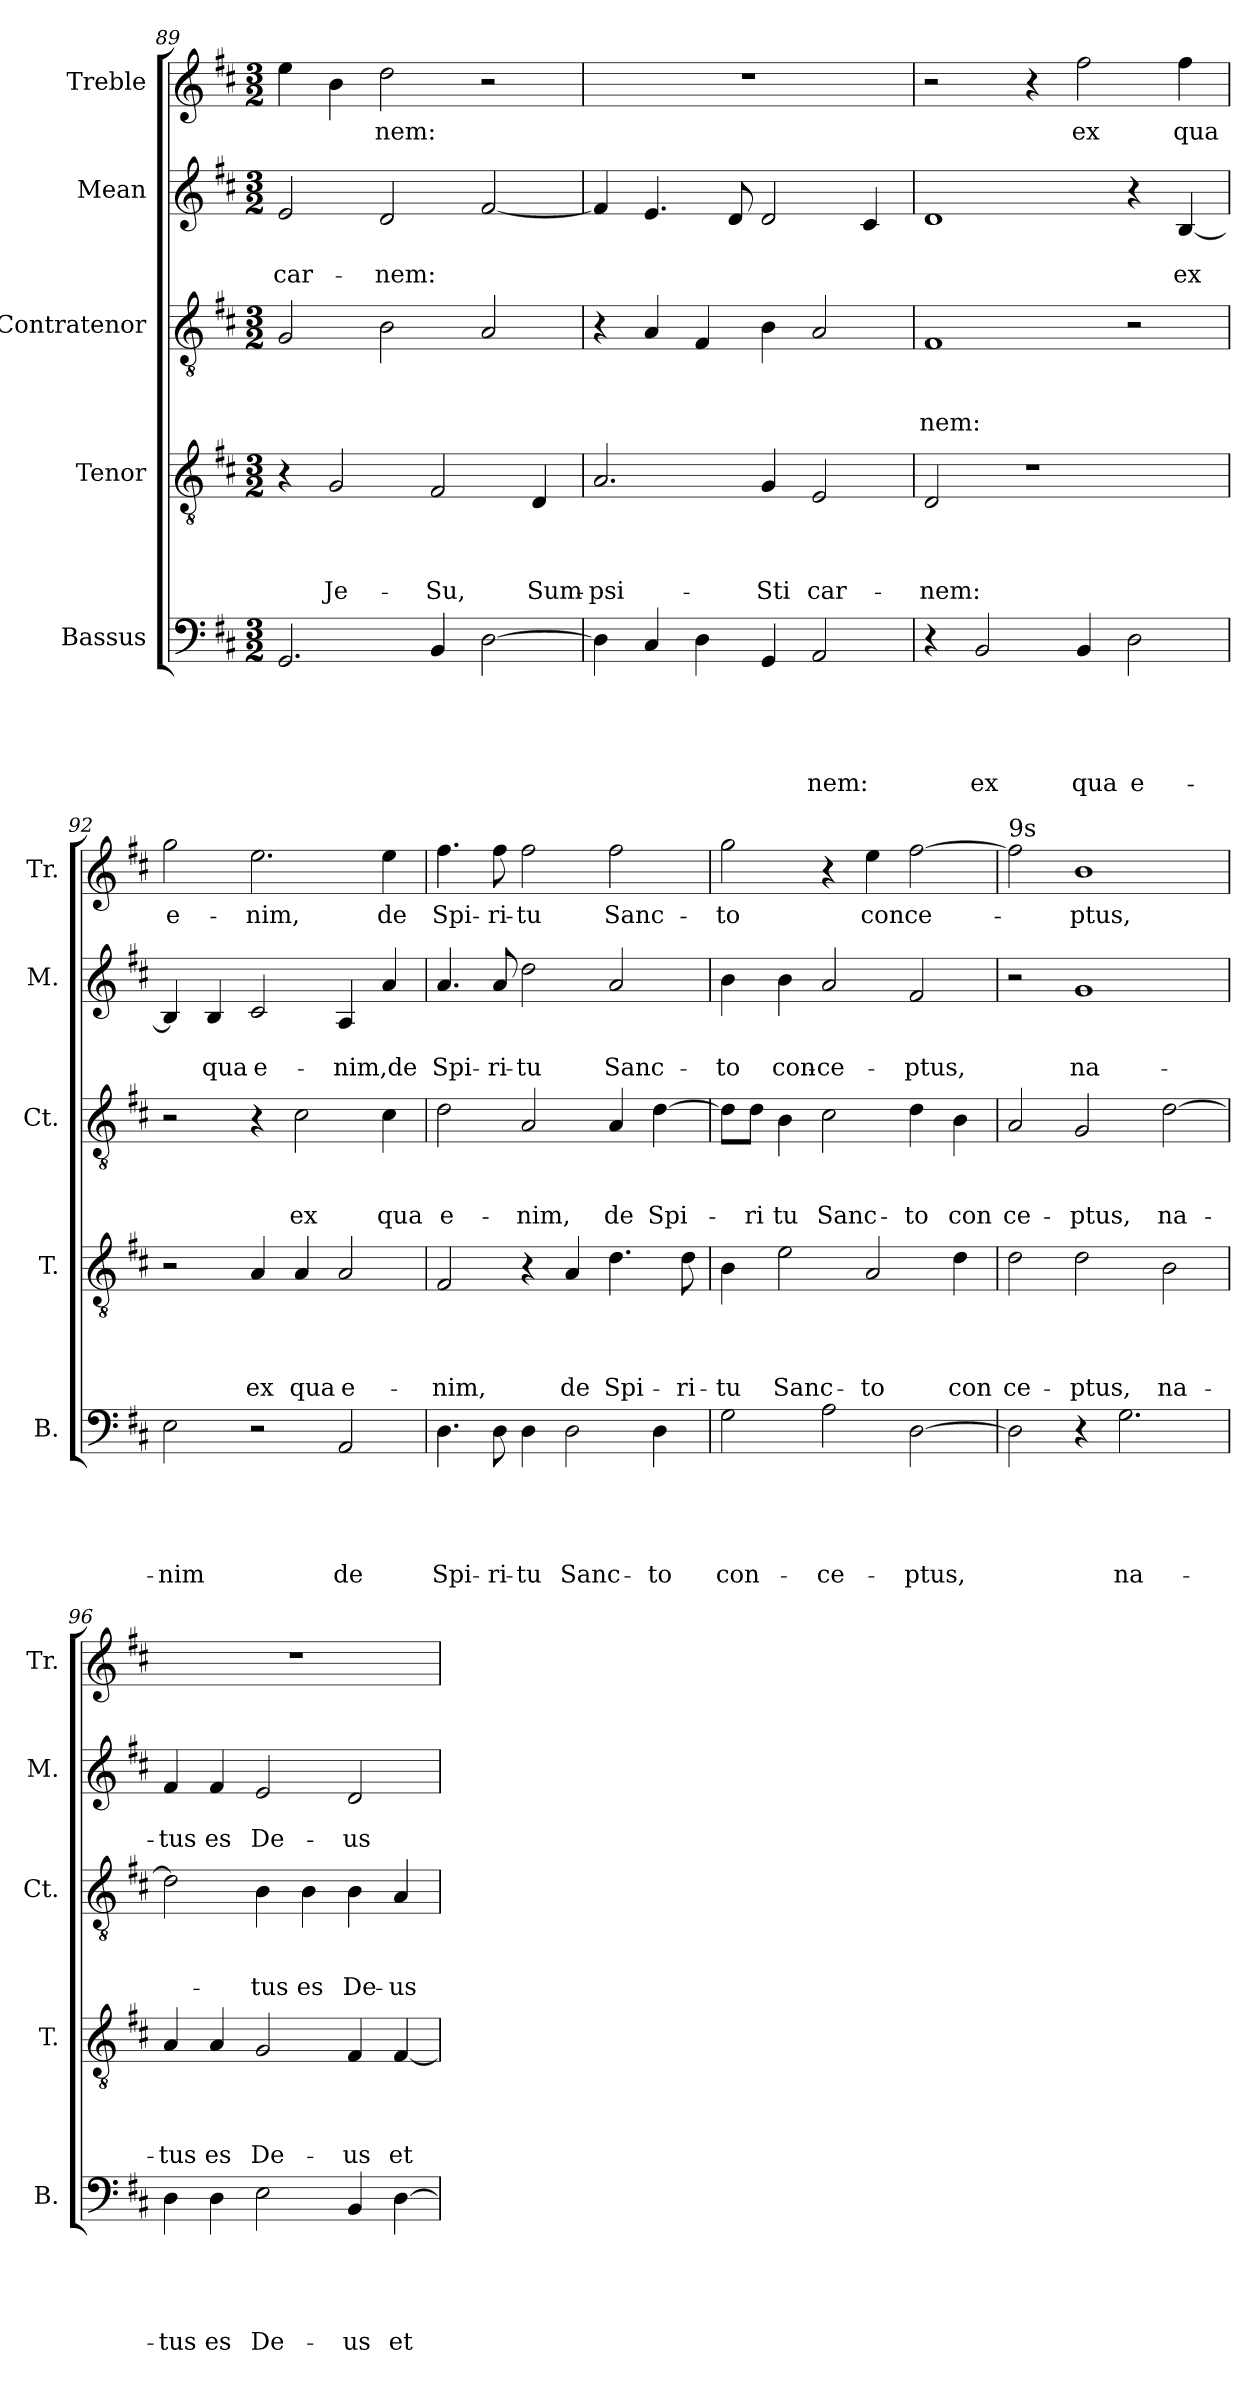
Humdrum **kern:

**kern	**text	**text	**text	**text	**text	**kern	**text	**text	**text	**text	**kern	**text	**text	**text	**kern	**text	**text	**kern	**text
*part5	*part5	*part5	*part5	*part5	*part5	*part4	*part4	*part4	*part4	*part4	*part3	*part3	*part3	*part3	*part2	*part2	*part2	*part1	*part1
*staff5	*staff5	*staff5	*staff5	*staff5	*staff5	*staff4	*staff4	*staff4	*staff4	*staff4	*staff3	*staff3	*staff3	*staff3	*staff2	*staff2	*staff2	*staff1	*staff1
*I"Bassus	*	*	*	*	*	*I"Tenor	*	*	*	*	*I"Contratenor	*	*	*	*I"Mean	*	*	*I"Treble	*
*I'B.	*	*	*	*	*	*I'T.	*	*	*	*	*I'Ct.	*	*	*	*I'M.	*	*	*I'Tr.	*
!!LO:PB:g=z
*clefF4	*	*	*	*	*	*clefGv2	*	*	*	*	*clefGv2	*	*	*	*clefG2	*	*	*clefG2	*
*k[f#c#]	*	*	*	*	*	*k[f#c#]	*	*	*	*	*k[f#c#]	*	*	*	*k[f#c#]	*	*	*k[f#c#]	*
*D:	*	*	*	*	*	*D:	*	*	*	*	*D:	*	*	*	*D:	*	*	*D:	*
*M3/2	*	*	*	*	*	*M3/2	*	*	*	*	*M3/2	*	*	*	*M3/2	*	*	*M3/2	*
=89	=89	=89	=89	=89	=89	=89	=89	=89	=89	=89	=89	=89	=89	=89	=89	=89	=89	=89	=89
!	!	!	!	!	!	!	!	!	!	!	!	!	!	!	!	!	!LO:LY:b	!	!
2.GG/	.	.	.	.	.	4r	.	.	.	.	2G/	.	.	.	2e/	.	car-	4ee\	.
!	!	!	!	!	!	!	!	!	!	!LO:LY:b	!	!	!	!	!	!	!	!	!
.	.	.	.	.	.	2G/	.	.	.	Je-	.	.	.	.	.	.	.	4b\	.
!	!	!	!	!	!	!	!	!	!	!	!	!	!	!	!	!	!LO:LY:b	!	!LO:LY:b
.	.	.	.	.	.	.	.	.	.	.	2B\	.	.	.	2d/	.	-nem:	2dd\	-nem:
!	!	!	!	!	!	!	!	!	!	!LO:LY:b	!	!	!	!	!	!	!	!	!
4BB/	.	.	.	.	.	2F#/	.	.	.	-Su,	.	.	.	.	.	.	.	.	.
[>2D\	.	.	.	.	.	.	.	.	.	.	2A/	.	.	.	[<2f#/	.	.	2r	.
!	!	!	!	!	!	!	!	!	!	!LO:LY:b	!	!	!	!	!	!	!	!	!
.	.	.	.	.	.	4D/	.	.	.	Sum-	.	.	.	.	.	.	.	.	.
=90	=90	=90	=90	=90	=90	=90	=90	=90	=90	=90	=90	=90	=90	=90	=90	=90	=90	=90	=90
!	!	!	!	!	!	!	!	!	!	!LO:LY:b:rj	!	!	!	!	!	!	!	!LO:N:vis=1	!
4D\]	.	.	.	.	.	2.A/	.	.	.	-psi-	4r	.	.	.	4f#/]	.	.	1.r	.
4C#/	.	.	.	.	.	.	.	.	.	.	4A/	.	.	.	4.e/	.	.	.	.
4D\	.	.	.	.	.	.	.	.	.	.	4F#/	.	.	.	.	.	.	.	.
.	.	.	.	.	.	.	.	.	.	.	.	.	.	.	8d/	.	.	.	.
!	!	!	!	!	!	!	!	!	!	!LO:LY:b	!	!	!	!	!	!	!	!	!
4GG/	.	.	.	.	.	4G/	.	.	.	-Sti	4B\	.	.	.	2d/	.	.	.	.
!	!	!	!	!	!LO:LY:b	!	!	!	!	!LO:LY:b	!	!	!	!	!	!	!	!	!
2AA/	.	.	.	.	-nem:	2E/	.	.	.	car-	2A/	.	.	.	.	.	.	.	.
.	.	.	.	.	.	.	.	.	.	.	.	.	.	.	4c#/	.	.	.	.
=91	=91	=91	=91	=91	=91	=91	=91	=91	=91	=91	=91	=91	=91	=91	=91	=91	=91	=91	=91
!	!	!	!	!	!	!	!	!	!	!LO:LY:b	!	!	!	!LO:LY:b	!	!	!	!	!
4r	.	.	.	.	.	2D/	.	.	.	-nem:	1F#	.	.	-nem:	1d	.	.	2r	.
!	!	!	!	!	!LO:LY:b	!	!	!	!	!	!	!	!	!	!	!	!	!	!
2BB/	.	.	.	.	ex	.	.	.	.	.	.	.	.	.	.	.	.	.	.
.	.	.	.	.	.	1r	.	.	.	.	.	.	.	.	.	.	.	4r	.
!	!	!	!	!	!LO:LY:b	!	!	!	!	!	!	!	!	!	!	!	!	!	!LO:LY:b
4BB/	.	.	.	.	qua	.	.	.	.	.	.	.	.	.	.	.	.	2ff#\	ex
!	!	!	!	!	!LO:LY:b	!	!	!	!	!	!	!	!	!	!	!	!	!	!
2D\	.	.	.	.	e-	.	.	.	.	.	2r	.	.	.	4r	.	.	.	.
!	!	!	!	!	!	!	!	!	!	!	!	!	!	!	!	!	!LO:LY:b	!	!LO:LY:b
.	.	.	.	.	.	.	.	.	.	.	.	.	.	.	[<4B/	.	ex	4ff#\	qua
=92	=92	=92	=92	=92	=92	=92	=92	=92	=92	=92	=92	=92	=92	=92	=92	=92	=92	=92	=92
!	!	!	!	!	!LO:LY:b	!	!	!	!	!	!	!	!	!	!	!	!	!	!LO:LY:b
2E\	.	.	.	.	-nim	2r	.	.	.	.	2r	.	.	.	4B/]	.	.	2gg\	e-
!	!	!	!	!	!	!	!	!	!	!	!	!	!	!	!	!	!LO:LY:b	!	!
.	.	.	.	.	.	.	.	.	.	.	.	.	.	.	4B/	.	qua	.	.
!	!	!	!	!	!	!	!	!	!	!LO:LY:b	!	!	!	!	!	!	!LO:LY:b	!	!LO:LY:b
2r	.	.	.	.	.	4A/	.	.	.	ex	4r	.	.	.	2c#/	.	e-	2.ee\	-nim,
!	!	!	!	!	!	!	!	!	!	!LO:LY:b	!	!	!	!LO:LY:b	!	!	!	!	!
.	.	.	.	.	.	4A/	.	.	.	qua	2c#\	.	.	ex	.	.	.	.	.
!	!	!	!	!	!LO:LY:b	!	!	!	!	!LO:LY:b	!	!	!	!	!	!	!LO:LY:b	!	!
2AA/	.	.	.	.	de	2A/	.	.	.	e-	.	.	.	.	4A/	.	-nim,de	.	.
!	!	!	!	!	!	!	!	!	!	!	!	!	!	!LO:LY:b	!	!	!	!	!LO:LY:b
.	.	.	.	.	.	.	.	.	.	.	4c#\	.	.	qua	4a/	.	.	4ee\	de
=93	=93	=93	=93	=93	=93	=93	=93	=93	=93	=93	=93	=93	=93	=93	=93	=93	=93	=93	=93
!	!	!	!	!	!LO:LY:b	!	!	!	!	!LO:LY:b	!	!	!	!LO:LY:b	!	!	!LO:LY:b	!	!LO:LY:b
4.D\	.	.	.	.	Spi-	2F#/	.	.	.	-nim,	2d\	.	.	e-	4.a/	.	Spi-	4.ff#\	Spi-
!	!	!	!	!	!LO:LY:b	!	!	!	!	!	!	!	!	!	!	!	!LO:LY:b	!	!LO:LY:b
8D\	.	.	.	.	-ri-	.	.	.	.	.	.	.	.	.	8a/	.	-ri-	8ff#\	-ri-
!	!	!	!	!	!LO:LY:b:rj	!	!	!	!	!	!	!	!	!LO:LY:b	!	!	!LO:LY:b:rj	!	!LO:LY:b:rj
4D\	.	.	.	.	-tu	4r	.	.	.	.	2A/	.	.	-nim,	2dd\	.	-tu	2ff#\	-tu
!	!	!	!	!	!LO:LY:b	!	!	!	!	!LO:LY:b	!	!	!	!	!	!	!	!	!
2D\	.	.	.	.	Sanc-	4A/	.	.	.	de	.	.	.	.	.	.	.	.	.
!	!	!	!	!	!	!	!	!	!	!LO:LY:b	!	!	!	!LO:LY:b	!	!	!LO:LY:b	!	!LO:LY:b
.	.	.	.	.	.	4.d\	.	.	.	Spi-	4A/	.	.	de	2a/	.	Sanc-	2ff#\	Sanc-
!	!	!	!	!	!LO:LY:b	!	!	!	!	!	!	!	!	!LO:LY:b	!	!	!	!	!
4D\	.	.	.	.	-to	.	.	.	.	.	[>4d\	.	.	Spi-	.	.	.	.	.
!	!	!	!	!	!	!	!	!	!	!LO:LY:b	!	!	!	!	!	!	!	!	!
.	.	.	.	.	.	8d\	.	.	.	-ri-	.	.	.	.	.	.	.	.	.
=94	=94	=94	=94	=94	=94	=94	=94	=94	=94	=94	=94	=94	=94	=94	=94	=94	=94	=94	=94
!	!	!	!	!	!LO:LY:b	!	!	!	!	!LO:LY:b	!	!	!	!	!	!	!LO:LY:b	!	!LO:LY:b
2G\	.	.	.	.	con-	4B\	.	.	.	-tu	8d\L]	.	.	.	4b\	.	-to	2gg\	-to
!	!	!	!	!	!	!	!	!	!	!	!	!	!	!LO:LY:b	!	!	!	!	!
.	.	.	.	.	.	.	.	.	.	.	8d\J	.	.	-ri	.	.	.	.	.
!	!	!	!	!	!	!	!	!	!	!LO:LY:b	!	!	!	!LO:LY:b	!	!	!LO:LY:b	!	!
.	.	.	.	.	.	2e\	.	.	.	Sanc-	4B\	.	.	tu	4b\	.	con-	.	.
!	!	!	!	!	!LO:LY:b	!	!	!	!	!	!	!	!	!LO:LY:b	!	!	!LO:LY:b:rj	!	!
2A\	.	.	.	.	-ce-	.	.	.	.	.	2c#\	.	.	Sanc-	2a/	.	-ce-	4r	.
!	!	!	!	!	!	!	!	!	!	!LO:LY:b	!	!	!	!	!	!	!	!	!LO:LY:b
.	.	.	.	.	.	2A/	.	.	.	-to	.	.	.	.	.	.	.	4ee\	con
!	!	!	!	!	!LO:LY:b	!	!	!	!	!	!	!	!	!LO:LY:b	!	!	!LO:LY:b	!	!LO:LY:b
[<2D\	.	.	.	.	-ptus,	.	.	.	.	.	4d\	.	.	-to	2f#/	.	-ptus,	[<2ff#\	ce-
!	!	!	!	!	!	!	!	!	!	!LO:LY:b	!	!	!	!LO:LY:b	!	!	!	!	!
.	.	.	.	.	.	4d\	.	.	.	con	4B\	.	.	con	.	.	.	.	.
!!LO:LB:g=z
=95	=95	=95	=95	=95	=95	=95	=95	=95	=95	=95	=95	=95	=95	=95	=95	=95	=95	=95	=95
!	!	!	!	!	!	!	!	!	!	!	!	!	!	!	!	!	!	!LO:TX:a:t=9s	!
!	!	!	!	!	!	!	!	!	!	!LO:LY:b	!	!	!	!LO:LY:b	!	!	!	!	!
2D\]	.	.	.	.	.	2d\	.	.	.	ce-	2A/	.	.	ce-	2r	.	.	2ff#\]	.
!	!	!	!	!	!	!	!	!	!	!LO:LY:b	!	!	!	!LO:LY:b	!	!	!LO:LY:b	!	!LO:LY:b
4r	.	.	.	.	.	2d\	.	.	.	-ptus,	2G/	.	.	-ptus,	1g	.	na-	1b	-ptus,
!	!	!	!	!	!LO:LY:b	!	!	!	!	!	!	!	!	!	!	!	!	!	!
2.G\	.	.	.	.	na-	.	.	.	.	.	.	.	.	.	.	.	.	.	.
!	!	!	!	!	!	!	!	!	!	!LO:LY:b	!	!	!	!LO:LY:b	!	!	!	!	!
.	.	.	.	.	.	2B\	.	.	.	na-	[>2d\	.	.	na-	.	.	.	.	.
=96	=96	=96	=96	=96	=96	=96	=96	=96	=96	=96	=96	=96	=96	=96	=96	=96	=96	=96	=96
!	!	!	!	!	!LO:LY:b	!	!	!	!	!LO:LY:b	!	!	!	!	!	!	!LO:LY:b	!LO:N:vis=1	!
4D\	.	.	.	.	-tus	4A/	.	.	.	-tus	2d\]	.	.	.	4f#/	.	-tus	1.r	.
!	!	!	!	!	!LO:LY:b	!	!	!	!	!LO:LY:b	!	!	!	!	!	!	!LO:LY:b	!	!
4D\	.	.	.	.	es	4A/	.	.	.	es	.	.	.	.	4f#/	.	es	.	.
!	!	!	!	!	!LO:LY:b	!	!	!	!	!LO:LY:b	!	!	!	!LO:LY:b	!	!	!LO:LY:b	!	!
2E\	.	.	.	.	De-	2G/	.	.	.	De-	4B\	.	.	-tus	2e/	.	De-	.	.
!	!	!	!	!	!	!	!	!	!	!	!	!	!	!LO:LY:b	!	!	!	!	!
.	.	.	.	.	.	.	.	.	.	.	4B\	.	.	es	.	.	.	.	.
!	!	!	!	!	!LO:LY:b	!	!	!	!	!LO:LY:b	!	!	!	!LO:LY:b	!	!	!LO:LY:b	!	!
4BB/	.	.	.	.	-us	4F#/	.	.	.	-us	4B\	.	.	De-	2d/	.	-us	.	.
!	!	!	!	!	!LO:LY:b	!	!	!	!	!LO:LY:b	!	!	!	!LO:LY:b:rj	!	!	!	!	!
[>4D\	.	.	.	.	et	[<4F#/	.	.	.	et	4A/	.	.	-us	.	.	.	.	.
=	=	=	=	=	=	=	=	=	=	=	=	=	=	=	=	=	=	=	=
*-	*-	*-	*-	*-	*-	*-	*-	*-	*-	*-	*-	*-	*-	*-	*-	*-	*-	*-	*-
